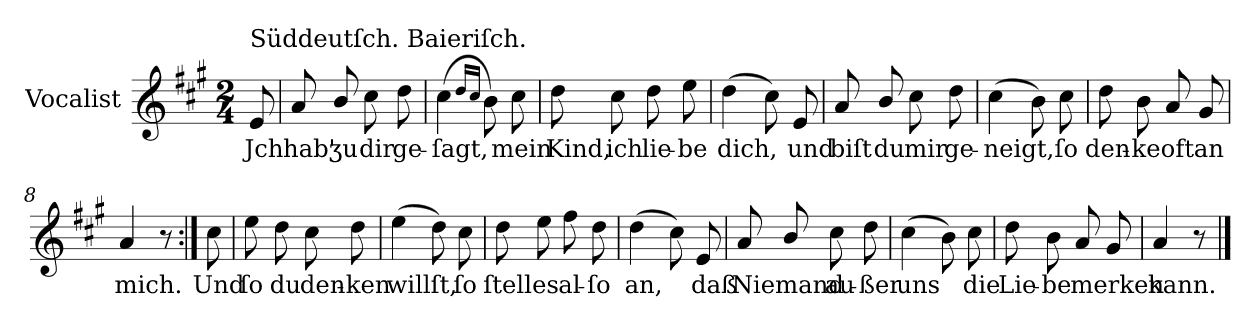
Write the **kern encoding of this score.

**kern	**text
*part1	*part1
*staff1	*staff1
*I"Vocalist	*
*k[f#c#g#]	*
*A:	*
*M2/4	*
=	=
!LO:TX:a:t=Süddeutſch. Baieriſch.	!
8e	Jch
=1	=1
8a	hab'
8b/	ʒu
8cc#	dir
8dd	ge-
=2	=2
(4cc#	-ſagt,
16qqddLL	.
16qqcc#JJ	.
8b)	.
8cc#	mein
=3	=3
8dd	Kind,
8cc#	ich
8dd	lie-
8ee	-be
=4	=4
(4dd	dich,
8cc#)	.
8e	und
=5	=5
8a	biſt
8b/	du
8cc#	mir
8dd	ge-
=6	=6
(4cc#	-neigt,
8b)	.
8cc#	ſo
=7	=7
8dd	den-
8b	-ke
8a	oft
8g#	an
=8	=8
4a	mich.
8r	.
=:|!	=:|!
8cc#	Und
=9	=9
8ee	ſo
8dd	du
8cc#	den-
8dd	-ken
=10	=10
(4ee	willſt,
8dd)	.
8cc#	ſo
=11	=11
8dd	ſtell
8ee	es
8ff#	al-
8dd	-ſo
=12	=12
(4dd	an,
8cc#)	.
8e	daß
=13	=13
8a	Niemand
8b/	.
8cc#	au-
8dd	-ßer
=14	=14
(4cc#	uns
8b)	.
8cc#	die
=15	=15
8dd	Lie-
8b	-be
8a	merken
8g#	.
=16	=16
4a	kann.
8r	.
==	==
*-	*-
